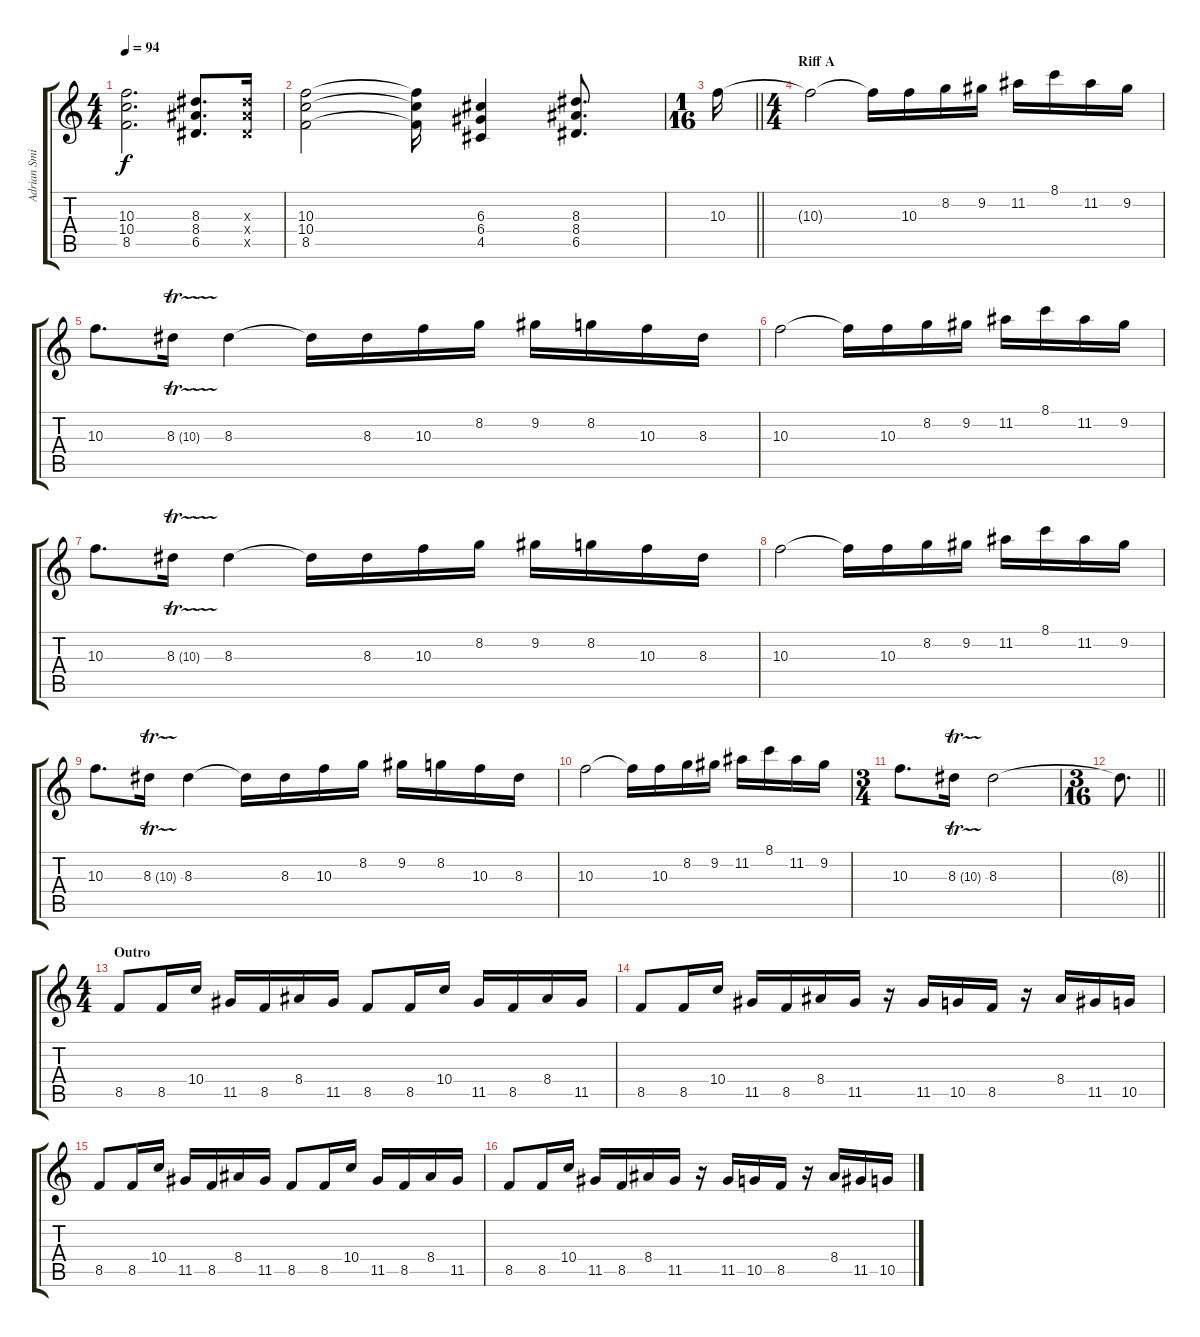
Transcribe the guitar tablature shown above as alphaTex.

\track ("Adrian Smith" "Adrian Smi") {instrument overdrivenguitar}
\staff {score tabs}
\tuning (E4 B3 G3 D3 A2 E2) {hide}
\ts (4 4)
\tempo 94
\clef g2
\ks c
(10.3 10.4 8.5).2{d dy f} (8.3 8.4 6.5).8{d} (8.3{x} 8.4{x} 6.5{x}).16 |
(10.3 10.4 8.5).2 (10.3{t} 10.4{t} 8.5{t}).16 (6.3 6.4 4.5).4 (8.3 8.4 6.5).8{d} |
\ts (1 16)
\barLineRight lightlight
10.3.16 |
\ts (4 4)
\section ("" "Riff A")
10.3{t}.2 10.3{t}.16 10.3.16 8.2.16 9.2.16 11.2.16 8.1.16 11.2.16 9.2.16 |
10.3.8{d} 8.3{tr (10 32)}.16 8.3.4 8.3{t}.16 8.3.16 10.3.16 8.2.16 9.2.16 8.2.16 10.3.16 8.3.16 |
10.3.2 10.3{t}.16 10.3.16 8.2.16 9.2.16 11.2.16 8.1.16 11.2.16 9.2.16 |
10.3.8{d} 8.3{tr (10 32)}.16 8.3.4 8.3{t}.16 8.3.16 10.3.16 8.2.16 9.2.16 8.2.16 10.3.16 8.3.16 |
10.3.2 10.3{t}.16 10.3.16 8.2.16 9.2.16 11.2.16 8.1.16 11.2.16 9.2.16 |
10.3.8{d} 8.3{tr (10 32)}.16 8.3.4 8.3{t}.16 8.3.16 10.3.16 8.2.16 9.2.16 8.2.16 10.3.16 8.3.16 |
10.3.2 10.3{t}.16 10.3.16 8.2.16 9.2.16 11.2.16 8.1.16 11.2.16 9.2.16 |
\ts (3 4)
10.3.8{d} 8.3{tr (10 32)}.16 8.3.2 |
\ts (3 16)
\barLineRight lightlight
8.3{t}.8{d} |
\ts (4 4)
\section ("" "Outro")
8.5.8 8.5.16 10.4.16 11.5.16 8.5.16 8.4.16 11.5.16 8.5.8 8.5.16 10.4.16 11.5.16 8.5.16 8.4.16 11.5.16 |
8.5.8 8.5.16 10.4.16 11.5.16 8.5.16 8.4.16 11.5.16 r.16 11.5.16 10.5.16 8.5.16 r.16 8.4.16 11.5.16 10.5.16 |
8.5.8 8.5.16 10.4.16 11.5.16 8.5.16 8.4.16 11.5.16 8.5.8 8.5.16 10.4.16 11.5.16 8.5.16 8.4.16 11.5.16 |
8.5.8 8.5.16 10.4.16 11.5.16 8.5.16 8.4.16 11.5.16 r.16 11.5.16 10.5.16 8.5.16 r.16 8.4.16 11.5.16 10.5.16
